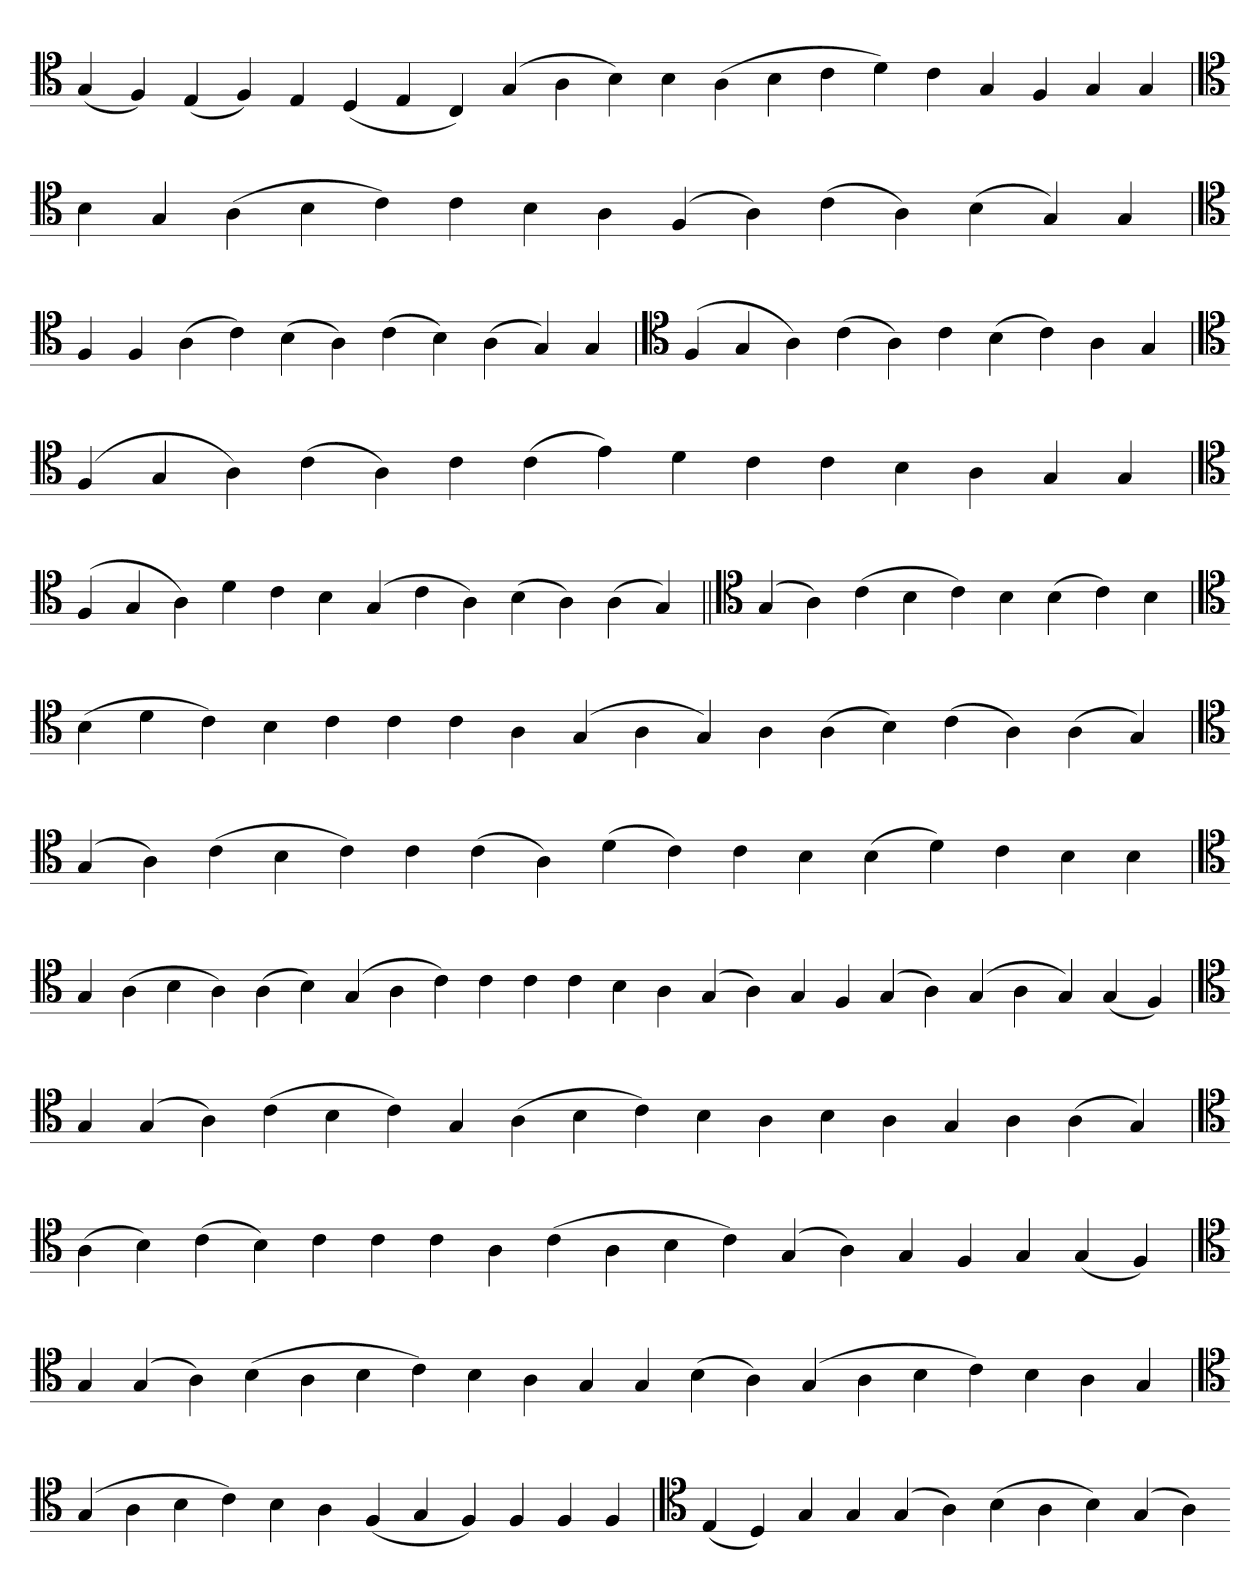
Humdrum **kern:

**kern
*part1
*staff1
*clefC4
=
(4G
4F)
(4E
4F)
4E
(4D
4E
4C)
(4G
4A
4B)
4B
(4A
4B
4c
4d)
4c
4G
4F
4G
4G
=
*clefC4
4B
4G
(4A
4B
4c)
4c
4B
4A
(4F
4A)
(4c
4A)
(4B
4G)
4G
='
*clefC4
4F
4F
(4A
4c)
(4B
4A)
(4c
4B)
(4A
4G)
4G
=`
*clefC4
(4F
4G
4A)
(4c
4A)
4c
(4B
4c)
4A
4G
='
*clefC4
(4F
4G
4A)
(4c
4A)
4c
(4c
4e)
4d
4c
4c
4B
4A
4G
4G
=`
*clefC4
(4F
4G
4A)
4d
4c
4B
(4G
4c
4A)
(4B
4A)
(4A
4G)
=||
*clefC4
(4G
4A)
(4c
4B
4c)
4B
(4B
4c)
4B
=`
*clefC4
(4B
4d
4c)
4B
4c
4c
4c
4A
(4G
4A
4G)
4A
(4A
4B)
(4c
4A)
(4A
4G)
=`
*clefC4
(4G
4A)
(4c
4B
4c)
4c
(4c
4A)
(4d
4c)
4c
4B
(4B
4d)
4c
4B
4B
=
*clefC4
4G
(4A
4B
4A)
(4A
4B)
(4G
4A
4c)
4c
4c
4c
4B
4A
(4G
4A)
4G
4F
(4G
4A)
(4G
4A
4G)
(4G
4F)
=`
*clefC4
4G
(4G
4A)
(4c
4B
4c)
4G
(4A
4B
4c)
4B
4A
4B
4A
4G
4A
(4A
4G)
=
*clefC4
(4A
4B)
(4c
4B)
4c
4c
4c
4A
(4c
4A
4B
4c)
(4G
4A)
4G
4F
4G
(4G
4F)
='
*clefC4
4G
(4G
4A)
(4B
4A
4B
4c)
4B
4A
4G
4G
(4B
4A)
(4G
4A
4B
4c)
4B
4A
4G
=`
*clefC4
(4G
4A
4B
4c)
4B
4A
(4F
4G
4F)
4F
4F
4F
=
*clefC4
(4E
4D)
4G
4G
(4G
4A)
(4B
4A
4B)
(4G
4A)
=-
*-
